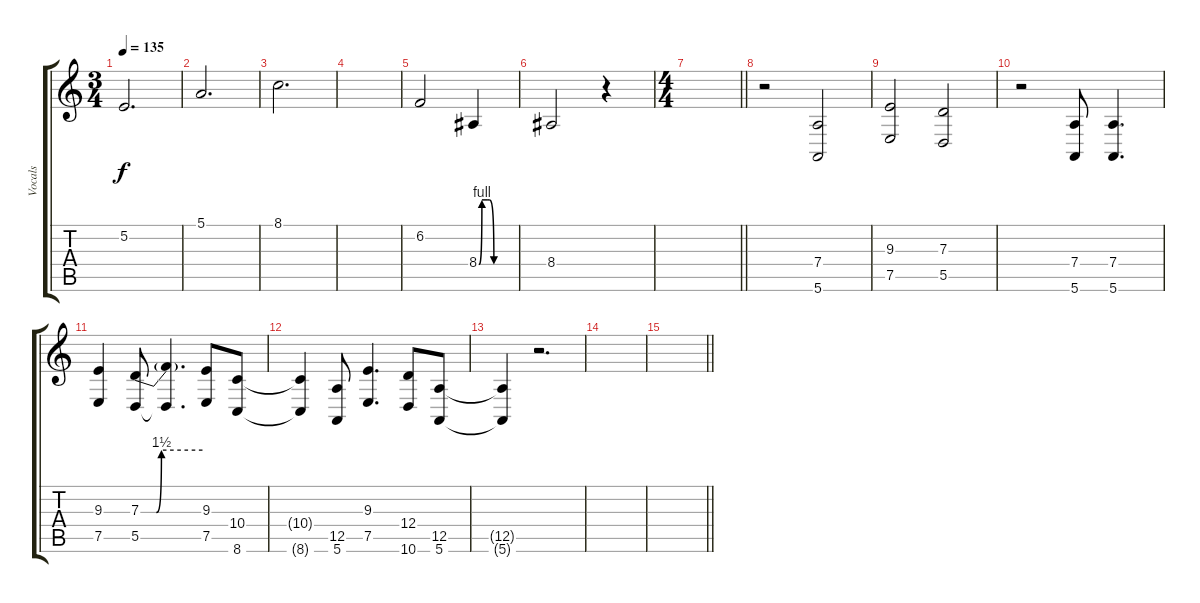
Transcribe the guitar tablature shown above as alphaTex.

\track ("Vocals" "Vocals") {instrument viola}
\staff {score tabs}
\tuning (E4 B3 G3 D3 A2 E2) {hide}
\ts (3 4)
\tempo 135
\clef g2
\ks c
5.2.2{d dy f} |
5.1.2{d} |
8.1.2{d} |
|
6.2.2 8.4{be (custom 0 0 5 4 15 4 17 4 25 0 30 0 60 0)}.4 |
8.4.2 r.4 |
\ts (4 4)
\barLineRight lightlight
|
r.2 (7.4 5.6).2 |
(9.3 7.5).2 (7.3 5.5).2 |
r.2 (7.4 5.6).8 (7.4 5.6).4{d} |
(9.3 7.5).4 (7.3{be (custom 0 0 15 0 20 6 60 6)} 5.5).8 (7.3{t} 5.5{t}).4{d} (9.3 7.5).8 (10.4 8.6).8 |
(10.4{t} 8.6{t}).4 (12.5 5.6).8 (9.3 7.5).4{d} (12.4 10.6).8 (12.5 5.6).8 |
(12.5{t} 5.6{t}).4 r.2{d} |
|
\barLineRight lightlight
